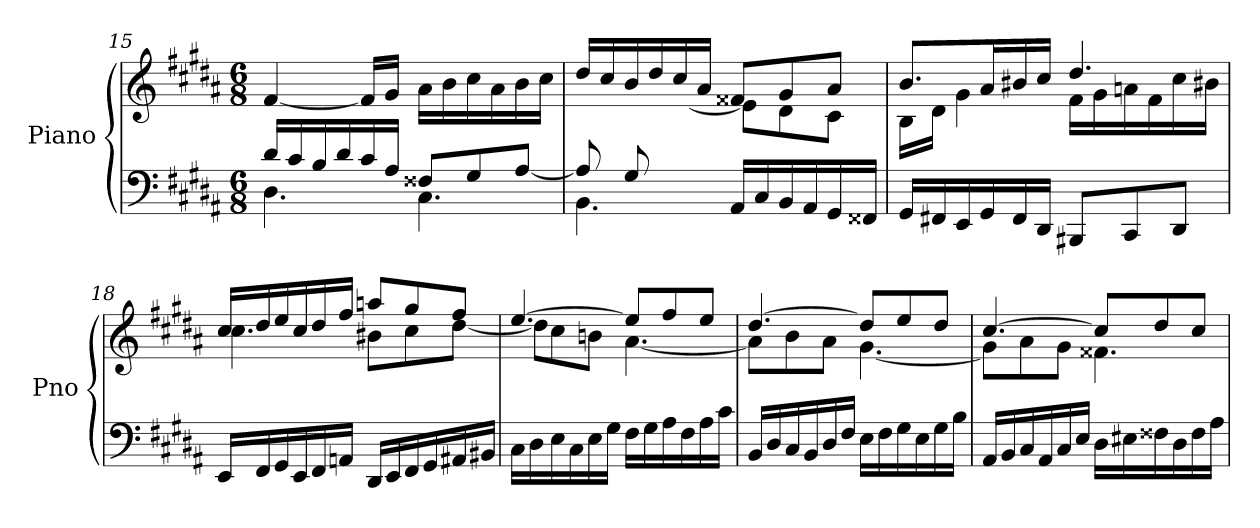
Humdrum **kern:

**kern	**kern
*part1	*part1
*staff2	*staff1
*I"Piano	*
*I'Pno	*
*clefF4	*clefG2
*k[f#c#g#d#a#]	*k[f#c#g#d#a#]
*M6/8	*M6/8
=15	=15
*^	*
4.D#\	16d#/LL	[4f#/
.	16c#/	.
.	16B/	.
.	16d#/	.
.	16c#/	16f#/LL]
.	16A#/JJ	16g#/JJ
4.C#\	8F##X/L	16a#\LL
.	.	16b\
.	8G#/	16cc#\
.	.	16a#\
.	[8A#/J	16b\
.	.	16cc#\JJ
=16	=16	=16
*	*	*^
4.BB\	8A#/L]	16dd#/LL	4ryy
.	.	16cc#/	.
.	8G#/	16b/	.
.	.	16dd#/	.
.	2ryy	16cc#/	[8e\J
.	.	16a#/JJ	.
16AA#/LL	.	8f##X/L	8e\L]
16C#/	.	.	.
16BB/	.	8g#/	8d#\
16AA#/	.	.	.
16GG#/	.	8a#/J	8c#\J
16FF##X/JJ	.	.	.
*v	*v	*	*
!!LO:LB:g=z	!!
=17	=17	=17
16GG#/LL	8.b/L	16B\LL
16FF#X/	.	16d#\JJ
16EE/	.	4g#\
16GG#/	16a#/L	.
16FF#/	16b#X/	.
16DD#/JJ	16cc#/JJ	.
8BBB#X/L	4.dd#/	16f#\LL
.	.	16g#\
8CC#/	.	16an\
.	.	16f#\
8DD#/J	.	16cc#\
.	.	16b#X\JJ
=18	=18	=18
16EE/LL	16cc#/LL	4.cc#\
16FF#/	16dd#/	.
16GG#/	16ee/	.
16EE/	16cc#/	.
16FF#/	16dd#/	.
16AAn/JJ	16ff#/JJ	.
16DD#/LL	8aan/L	8b#X\L
16EE/	.	.
16FF#/	8gg#/	8cc#\
16GG#/	.	.
16AA#X/	8ff#/J	[8dd#\J
16BB#X/JJ	.	.
=19	=19	=19
16C#\LL	[4.ee/	8dd#\L]
16D#\	.	.
16E\	.	8cc#\
16C#\	.	.
16E\	.	8bn\J
16G#\JJ	.	.
16F#\LL	8ee/L]	[4.a#\
16G#\	.	.
16A#\	8ff#/	.
16F#\	.	.
16A#\	8ee/J	.
16c#\JJ	.	.
!!LO:LB:g=z	!!
=20	=20	=20
16BB/LL	[4.dd#/	8a#\L]
16D#/	.	.
16C#/	.	8b\
16BB/	.	.
16D#/	.	8a#\J
16F#/JJ	.	.
16E\LL	8dd#/L]	[4.g#\
16F#\	.	.
16G#\	8ee/	.
16E\	.	.
16G#\	8dd#/J	.
16B\JJ	.	.
=21	=21	=21
16AA#/LL	[4.cc#/	8g#\L]
16BB/	.	.
16C#/	.	8a#\
16AA#/	.	.
16C#/	.	8g#\J
16E/JJ	.	.
16D#\LL	8cc#/L]	4.f##X\
16E#X\	.	.
16F##X\	8dd#/	.
16D#\	.	.
16F##\	8cc#/J	.
16A#\JJ	.	.
*	*v	*v
=	=
*-	*-
